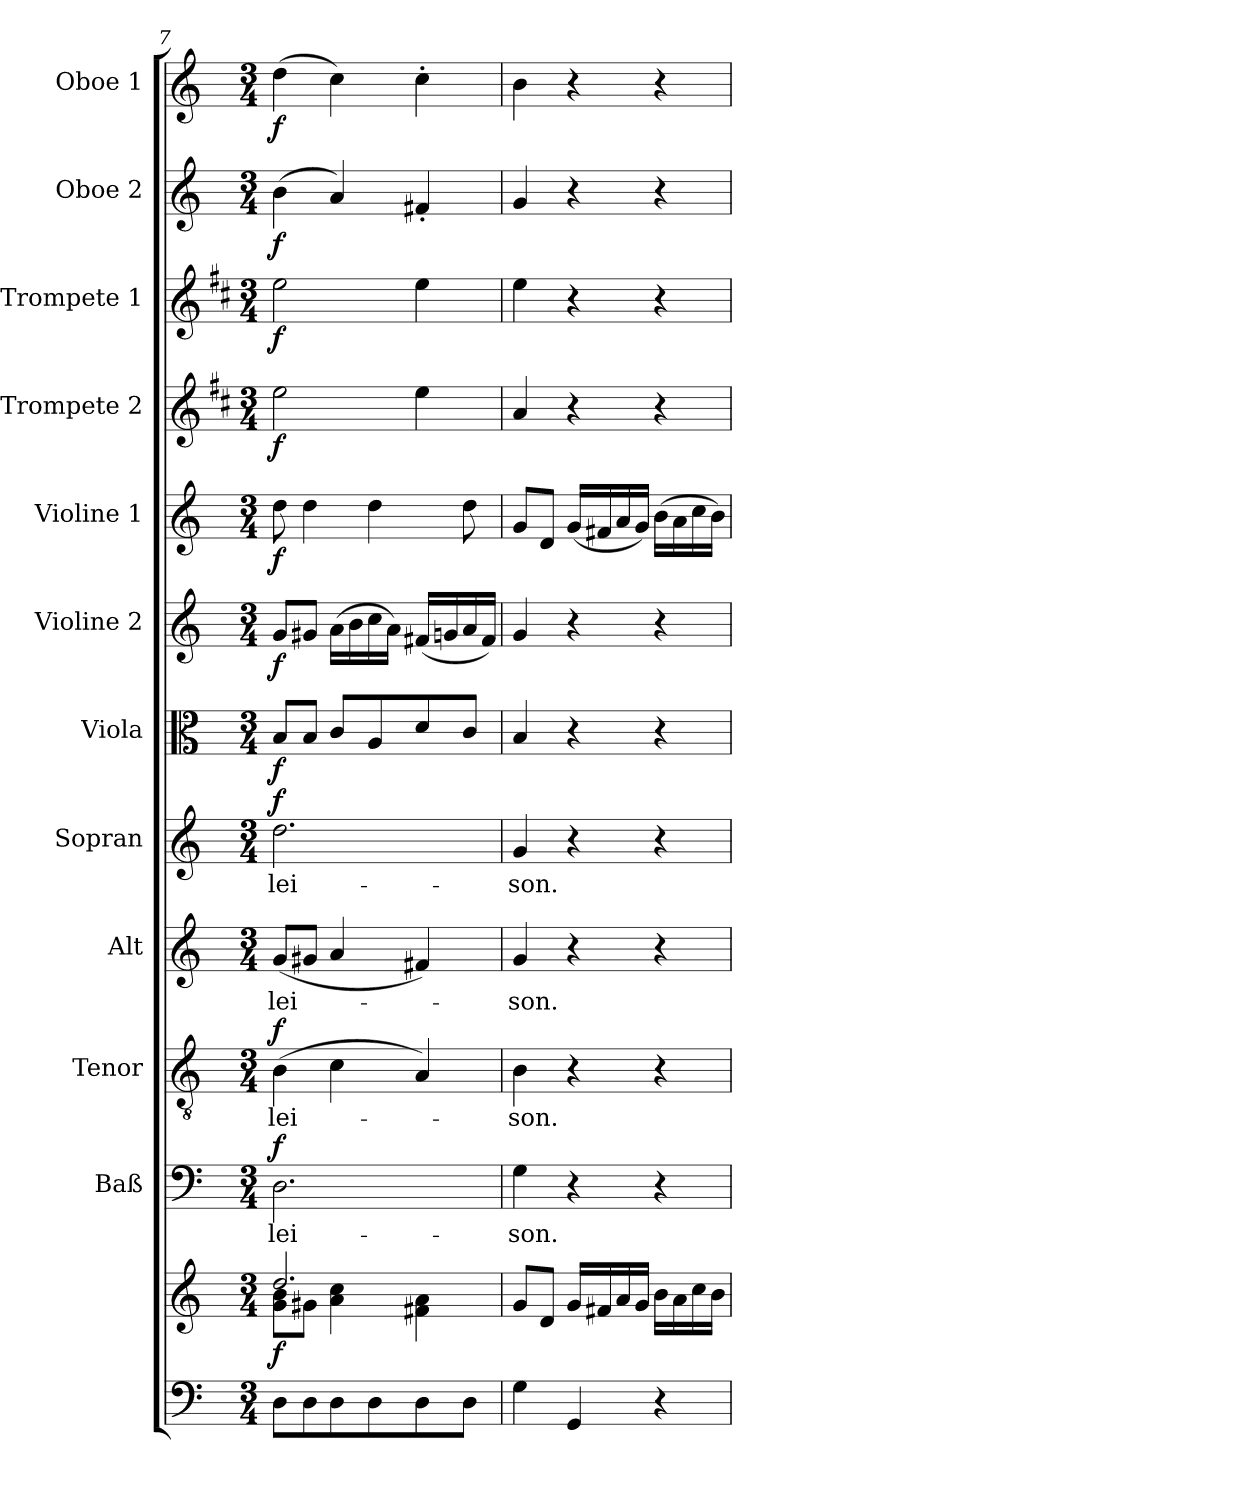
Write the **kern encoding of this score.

**kern	**kern	**dynam	**kern	**text	**dynam	**kern	**text	**dynam	**kern	**text	**kern	**text	**dynam	**kern	**dynam	**kern	**dynam	**kern	**dynam	**kern	**dynam	**kern	**dynam	**kern	**dynam	**kern	**dynam
*part12	*part12	*part12	*part11	*part11	*part11	*part10	*part10	*part10	*part9	*part9	*part8	*part8	*part8	*part7	*part7	*part6	*part6	*part5	*part5	*part4	*part4	*part3	*part3	*part2	*part2	*part1	*part1
*staff13	*staff12	*staff12/13	*staff11	*staff11	*staff11	*staff10	*staff10	*staff10	*staff9	*staff9	*staff8	*staff8	*staff8	*staff7	*staff7	*staff6	*staff6	*staff5	*staff5	*staff4	*staff4	*staff3	*staff3	*staff2	*staff2	*staff1	*staff1
*	*	*	*I"Baß	*	*	*I"Tenor	*	*	*I"Alt	*	*I"Sopran	*	*	*I"Viola	*	*I"Violine 2	*	*I"Violine 1	*	*I"Trompete 2	*	*I"Trompete 1	*	*I"Oboe 2	*	*I"Oboe 1	*
*	*	*	*I'Baß	*	*	*I'Ten	*	*	*I'Alt	*	*I'Sop	*	*	*I'Vla.	*	*I'Vln. 2	*	*I'Vln. 1	*	*I'Trp. 2	*	*I'Trp. 1	*	*I'Ob. 2	*	*I'Ob. 1	*
*clefF4	*clefG2	*	*clefF4	*	*	*clefGv2	*	*	*clefG2	*	*clefG2	*	*	*clefC3	*	*clefG2	*	*clefG2	*	*clefG2	*	*clefG2	*	*clefG2	*	*clefG2	*
*	*	*	*	*	*	*	*	*	*	*	*	*	*	*	*	*	*	*	*	*ITrd1c2	*	*ITrd1c2	*	*	*	*	*
*k[]	*k[]	*	*k[]	*	*	*k[]	*	*	*k[]	*	*k[]	*	*	*k[]	*	*k[]	*	*k[]	*	*k[]	*	*k[]	*	*k[]	*	*k[]	*
*C:	*C:	*	*C:	*	*	*C:	*	*	*C:	*	*C:	*	*	*C:	*	*C:	*	*C:	*	*C:	*	*C:	*	*C:	*	*C:	*
*M3/4	*M3/4	*	*M3/4	*	*	*M3/4	*	*	*M3/4	*	*M3/4	*	*	*M3/4	*	*M3/4	*	*M3/4	*	*M3/4	*	*M3/4	*	*M3/4	*	*M3/4	*
=7	=7	=7	=7	=7	=7	=7	=7	=7	=7	=7	=7	=7	=7	=7	=7	=7	=7	=7	=7	=7	=7	=7	=7	=7	=7	=7	=7
*	*^	*	*	*	*	*	*	*	*	*	*	*	*	*	*	*	*	*	*	*	*	*	*	*	*	*	*
!	!	!	!LO:DY:b	!	!LO:LY:b	!LO:DY:a	!	!LO:LY:b	!LO:DY:a	!	!LO:LY:b	!	!LO:LY:b	!LO:DY:a	!	!LO:DY:b	!	!LO:DY:b	!	!LO:DY:b	!	!LO:DY:b	!	!LO:DY:b	!	!LO:DY:b	!	!LO:DY:b
8D\L	2.dd/	8g\ 8b\L	f	2.D\	-lei-	f	(>4B\	-lei-	f	(<8g/L	-lei-	2.dd\	-lei-	f	8B/L	f	8g/L	f	8dd\	f	2dd\	f	2dd\	f	(>4b\	f	(>4dd\	f
8D\	.	8g#X\J	.	.	.	.	.	.	.	8g#X/J	.	.	.	.	8B/J	.	8g#X/J	.	4dd\	.	.	.	.	.	.	.	.	.
8D\	.	4a\ 4cc\	.	.	.	.	4c\	.	.	4a/	.	.	.	.	8c/L	.	(<16a\LL	.	.	.	.	.	.	.	4a/)	.	4cc\)	.
.	.	.	.	.	.	.	.	.	.	.	.	.	.	.	.	.	16b\	.	.	.	.	.	.	.	.	.	.	.
8D\	.	.	.	.	.	.	.	.	.	.	.	.	.	.	8A/	.	16cc\	.	4dd\	.	.	.	.	.	.	.	.	.
.	.	.	.	.	.	.	.	.	.	.	.	.	.	.	.	.	16a\JJ)	.	.	.	.	.	.	.	.	.	.	.
8D\	.	4f#X\ 4a\	.	.	.	.	4A/)	.	.	4f#X/)	.	.	.	.	8d/	.	(<16f#X/LL	.	.	.	4dd\	.	4dd\	.	4f#X'</	.	4cc'>\	.
.	.	.	.	.	.	.	.	.	.	.	.	.	.	.	.	.	16gn/	.	.	.	.	.	.	.	.	.	.	.
8D\J	.	.	.	.	.	.	.	.	.	.	.	.	.	.	8c/J	.	16a/	.	8dd\	.	.	.	.	.	.	.	.	.
.	.	.	.	.	.	.	.	.	.	.	.	.	.	.	.	.	16f#/JJ)	.	.	.	.	.	.	.	.	.	.	.
*	*v	*v	*	*	*	*	*	*	*	*	*	*	*	*	*	*	*	*	*	*	*	*	*	*	*	*	*	*
=8	=8	=8	=8	=8	=8	=8	=8	=8	=8	=8	=8	=8	=8	=8	=8	=8	=8	=8	=8	=8	=8	=8	=8	=8	=8	=8	=8
!	!	!	!	!LO:LY:b	!	!	!LO:LY:b	!	!	!LO:LY:b	!	!LO:LY:b	!	!	!	!	!	!	!	!	!	!	!	!	!	!	!
4G\	8g/L	.	4G\	-son.	.	4B\	-son.	.	4g/	-son.	4g/	-son.	.	4B/	.	4g/	.	8g/L	.	4g/	.	4dd\	.	4g/	.	4b\	.
.	8d/J	.	.	.	.	.	.	.	.	.	.	.	.	.	.	.	.	8d/J	.	.	.	.	.	.	.	.	.
4GG/	16g/LL	.	4r	.	.	4r	.	.	4r	.	4r	.	.	4r	.	4r	.	(<16g/LL	.	4r	.	4r	.	4r	.	4r	.
.	16f#X/	.	.	.	.	.	.	.	.	.	.	.	.	.	.	.	.	16f#X/	.	.	.	.	.	.	.	.	.
.	16a/	.	.	.	.	.	.	.	.	.	.	.	.	.	.	.	.	16a/	.	.	.	.	.	.	.	.	.
.	16g/JJ	.	.	.	.	.	.	.	.	.	.	.	.	.	.	.	.	16g/JJ)	.	.	.	.	.	.	.	.	.
4r	16b\LL	.	4r	.	.	4r	.	.	4r	.	4r	.	.	4r	.	4r	.	(>16b\LL	.	4r	.	4r	.	4r	.	4r	.
.	16a\	.	.	.	.	.	.	.	.	.	.	.	.	.	.	.	.	16a\	.	.	.	.	.	.	.	.	.
.	16cc\	.	.	.	.	.	.	.	.	.	.	.	.	.	.	.	.	16cc\	.	.	.	.	.	.	.	.	.
.	16b\JJ	.	.	.	.	.	.	.	.	.	.	.	.	.	.	.	.	16b\JJ)	.	.	.	.	.	.	.	.	.
=	=	=	=	=	=	=	=	=	=	=	=	=	=	=	=	=	=	=	=	=	=	=	=	=	=	=	=
*-	*-	*-	*-	*-	*-	*-	*-	*-	*-	*-	*-	*-	*-	*-	*-	*-	*-	*-	*-	*-	*-	*-	*-	*-	*-	*-	*-
